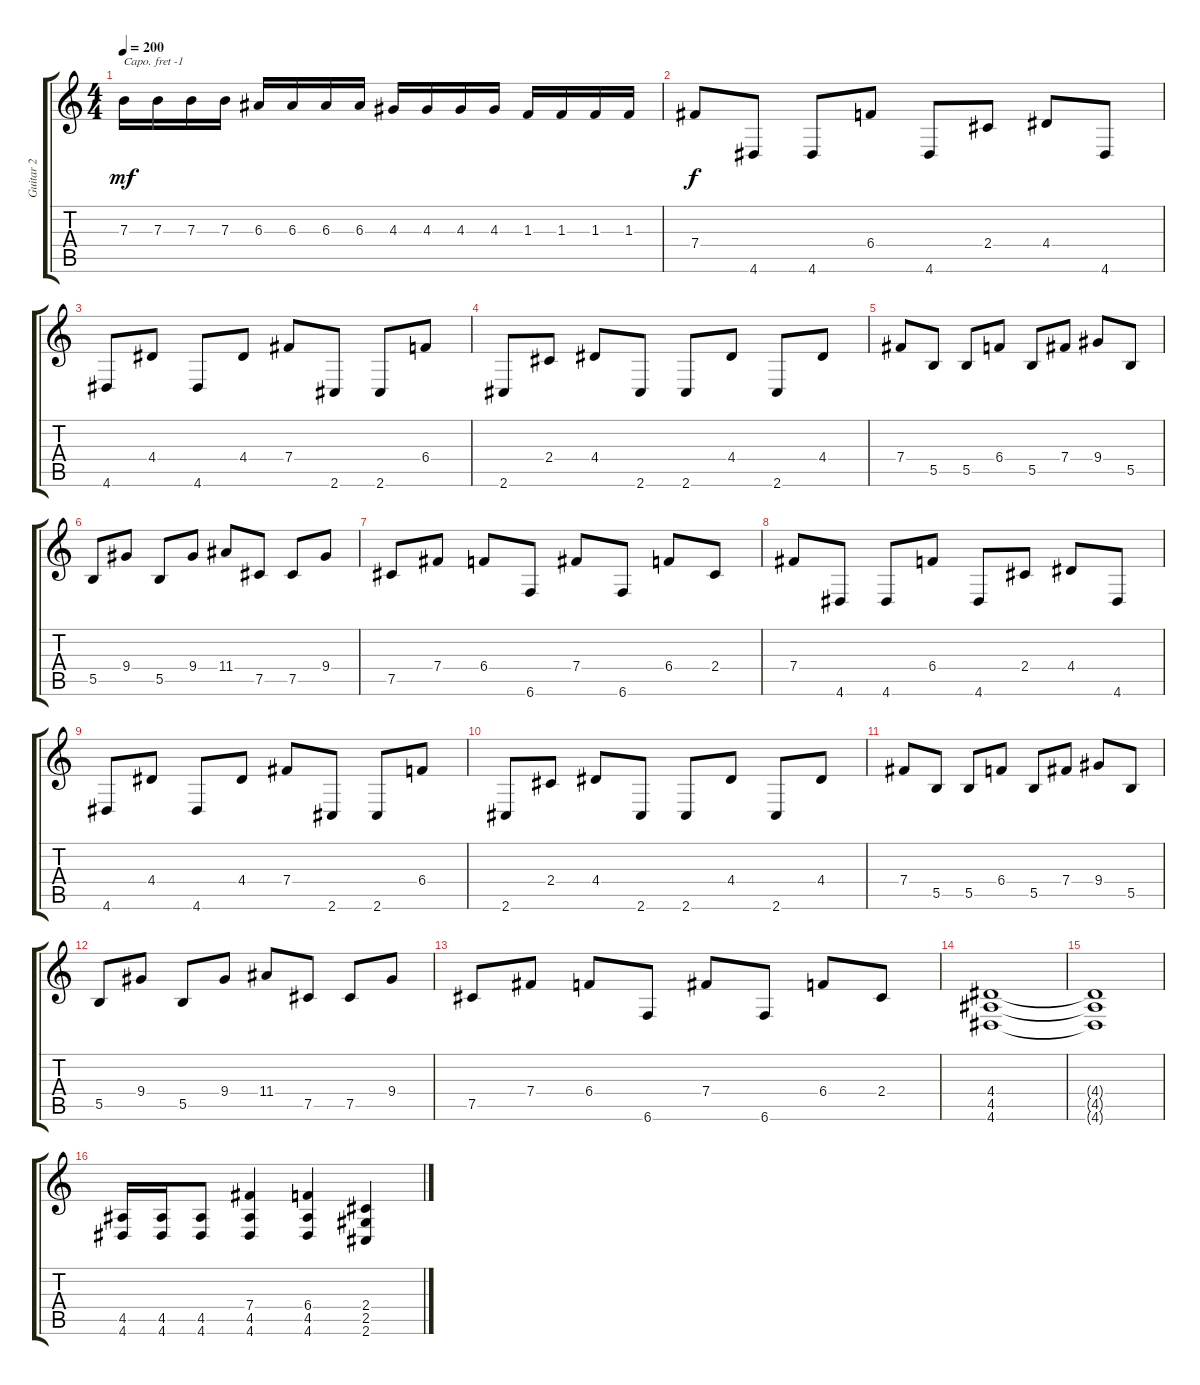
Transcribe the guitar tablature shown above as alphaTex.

\track ("Guitar 2" "Guitar 2") {instrument distortionguitar}
\staff {score tabs}
\capo -1
\tuning (D4 A3 F3 C3 G2 C2) {hide}
\ts (4 4)
\tempo 200
\clef g2
\ks c
7.3.16{dy mf} 7.3.16 7.3.16 7.3.16 6.3.16 6.3.16 6.3.16 6.3.16 4.3.16 4.3.16 4.3.16 4.3.16 1.3.16 1.3.16 1.3.16 1.3.16 |
7.4.8{dy f} 4.6.8 4.6.8 6.4.8 4.6.8 2.4.8 4.4.8 4.6.8 |
4.6.8 4.4.8 4.6.8 4.4.8 7.4.8 2.6.8 2.6.8 6.4.8 |
2.6.8 2.4.8 4.4.8 2.6.8 2.6.8 4.4.8 2.6.8 4.4.8 |
7.4.8 5.5.8 5.5.8 6.4.8 5.5.8 7.4.8 9.4.8 5.5.8 |
5.5.8 9.4.8 5.5.8 9.4.8 11.4.8 7.5.8 7.5.8 9.4.8 |
7.5.8 7.4.8 6.4.8 6.6.8 7.4.8 6.6.8 6.4.8 2.4.8 |
7.4.8 4.6.8 4.6.8 6.4.8 4.6.8 2.4.8 4.4.8 4.6.8 |
4.6.8 4.4.8 4.6.8 4.4.8 7.4.8 2.6.8 2.6.8 6.4.8 |
2.6.8 2.4.8 4.4.8 2.6.8 2.6.8 4.4.8 2.6.8 4.4.8 |
7.4.8 5.5.8 5.5.8 6.4.8 5.5.8 7.4.8 9.4.8 5.5.8 |
5.5.8 9.4.8 5.5.8 9.4.8 11.4.8 7.5.8 7.5.8 9.4.8 |
7.5.8 7.4.8 6.4.8 6.6.8 7.4.8 6.6.8 6.4.8 2.4.8 |
(4.4 4.5 4.6).1 |
(4.4{t} 4.5{t} 4.6{t}).1 |
(4.5 4.6).16 (4.5 4.6).16 (4.5 4.6).8 (7.4 4.5 4.6).4 (6.4 4.5 4.6).4 (2.4 2.5 2.6).4
